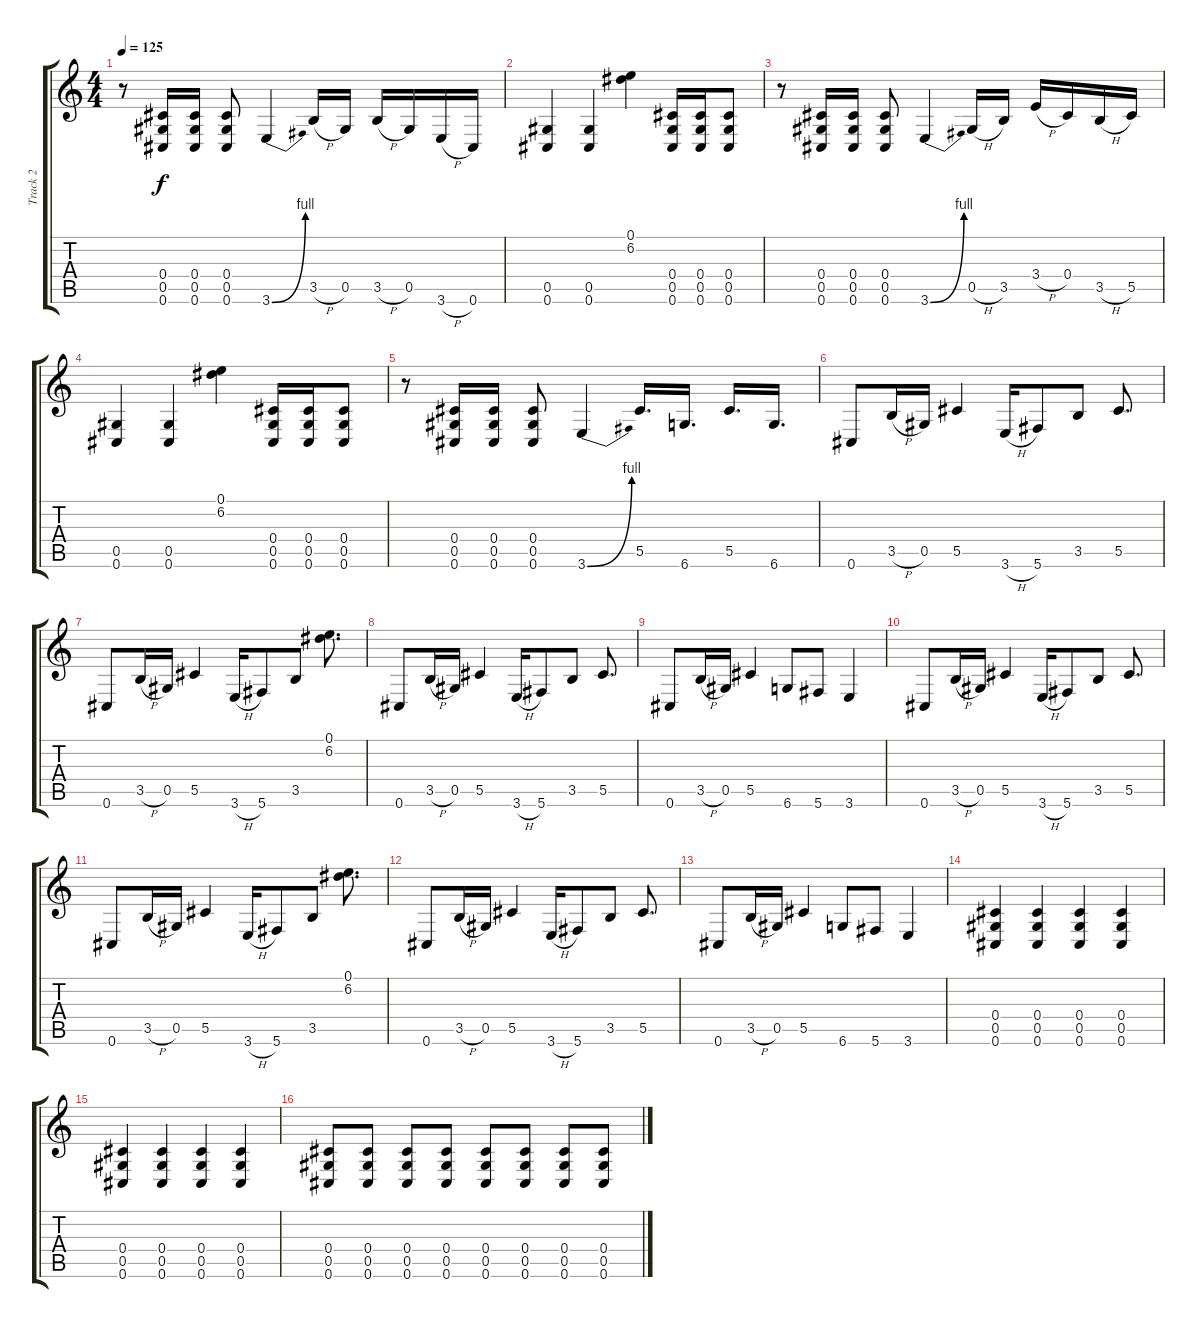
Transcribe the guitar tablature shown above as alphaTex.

\track ("Track 2" "Track 2") {instrument distortionguitar}
\staff {score tabs}
\tuning (Eb4 Bb3 Gb3 Db3 Ab2 Db2) {hide}
\ts (4 4)
\tempo 125
\clef g2
\ks c
r.8{dy f} (0.4 0.5 0.6).16 (0.4 0.5 0.6).16 (0.4 0.5 0.6).8 3.6{be (bend 0 0 60 4)}.4 3.5{h}.16 0.5.16 3.5{h}.16 0.5.16 3.6{h}.16 0.6.16 |
(0.5 0.6).4 (0.5 0.6).4 (0.1 6.2).4 (0.4 0.5 0.6).16 (0.4 0.5 0.6).16 (0.4 0.5 0.6).8 |
r.8 (0.4 0.5 0.6).16 (0.4 0.5 0.6).16 (0.4 0.5 0.6).8 3.6{be (bend 0 0 60 4)}.4 0.5{h}.16 3.5.16 3.4{h}.16 0.4.16 3.5{h}.16 5.5.16 |
(0.5 0.6).4 (0.5 0.6).4 (0.1 6.2).4 (0.4 0.5 0.6).16 (0.4 0.5 0.6).16 (0.4 0.5 0.6).8 |
r.8 (0.4 0.5 0.6).16 (0.4 0.5 0.6).16 (0.4 0.5 0.6).8 3.6{be (bend 0 0 60 4)}.4 5.5.16{d} 6.6.16{d} 5.5.16{d} 6.6.16{d} |
0.6.8 3.5{h}.16 0.5.16 5.5.4 3.6{h}.16 5.6.8 3.5.8 5.5.8{d} |
0.6.8 3.5{h}.16 0.5.16 5.5.4 3.6{h}.16 5.6.8 3.5.8 (0.1 6.2).8{d} |
0.6.8 3.5{h}.16 0.5.16 5.5.4 3.6{h}.16 5.6.8 3.5.8 5.5.8{d} |
0.6.8 3.5{h}.16 0.5.16 5.5.4 6.6.8 5.6.8 3.6.4 |
0.6.8 3.5{h}.16 0.5.16 5.5.4 3.6{h}.16 5.6.8 3.5.8 5.5.8{d} |
0.6.8 3.5{h}.16 0.5.16 5.5.4 3.6{h}.16 5.6.8 3.5.8 (0.1 6.2).8{d} |
0.6.8 3.5{h}.16 0.5.16 5.5.4 3.6{h}.16 5.6.8 3.5.8 5.5.8{d} |
0.6.8 3.5{h}.16 0.5.16 5.5.4 6.6.8 5.6.8 3.6.4 |
(0.4 0.5 0.6).4 (0.4 0.5 0.6).4 (0.4 0.5 0.6).4 (0.4 0.5 0.6).4 |
(0.4 0.5 0.6).4 (0.4 0.5 0.6).4 (0.4 0.5 0.6).4 (0.4 0.5 0.6).4 |
(0.4 0.5 0.6).8 (0.4 0.5 0.6).8 (0.4 0.5 0.6).8 (0.4 0.5 0.6).8 (0.4 0.5 0.6).8 (0.4 0.5 0.6).8 (0.4 0.5 0.6).8 (0.4 0.5 0.6).8
